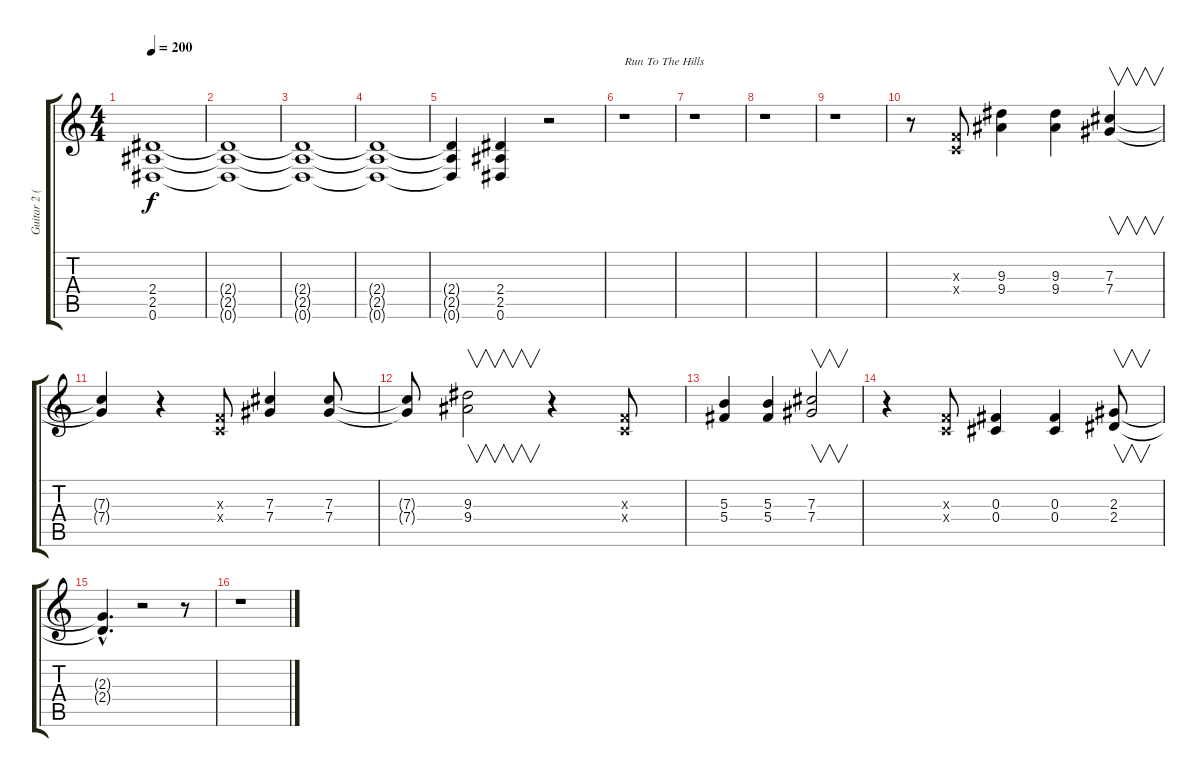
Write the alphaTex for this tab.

\track ("Guitar 2 (Kirk Hammett)" "Guitar 2 (") {instrument overdrivenguitar}
\staff {score tabs}
\tuning (Eb4 Bb3 Gb3 Db3 Ab2 Eb2) {hide}
\ts (4 4)
\tempo 200
\clef g2
\ks c
(2.4 2.5 0.6).1{dy f} |
(2.4{t} 2.5{t} 0.6{t}).1 |
(2.4{t} 2.5{t} 0.6{t}).1 |
(2.4{t} 2.5{t} 0.6{t}).1 |
(2.4{t} 2.5{t} 0.6{t}).4 (2.4 2.5 0.6).4 r.2 |
r.1{txt "Run To The Hills"} |
r.1 |
r.1 |
r.1 |
r.8 (-1.3{x} -1.4{x}).8 (9.3 9.4).4 (9.3 9.4).4 (7.3 7.4).4{v} |
(7.3{t} 7.4{t}).4 r.4 (-1.3{x} -1.4{x}).8 (7.3 7.4).4 (7.3 7.4).8 |
(7.3{t} 7.4{t}).8 (9.3 9.4).2{v} r.4 (-1.3{x} -1.4{x}).8 |
(5.3 5.4).4 (5.3 5.4).4 (7.3 7.4).2{v} |
r.4 (-1.3{x} -1.4{x}).8 (0.3 0.4).4 (0.3 0.4).4 (2.3 2.4).8{v} |
(2.3{hac t} 2.4{hac t}).4{d} r.2 r.8 |
r.1
